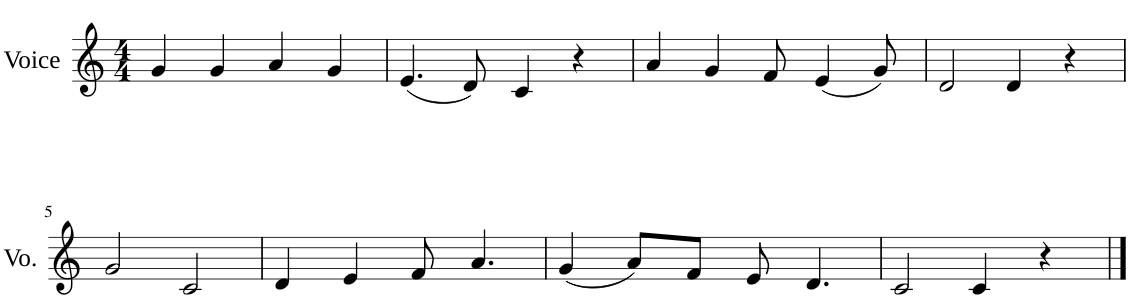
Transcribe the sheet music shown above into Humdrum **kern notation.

**kern
*part1
*staff1
*I"Voice
*I'Vo.
*clefG2
*k[]
*M4/4
=1
4g/
4g/
4a/
4g/
=2
(4.e/
8d/)
4c/
4r
=3
4a/
4g/
8f/
(4e/
8g/)
=4
2d/
4d/
4r
!!LO:LB:g=z
=5
2g/
2c/
=6
4d/
4e/
8f/
4.a/
=7
(4g/
8a/L)
8f/J
8e/
4.d/
=8
2c/
4c/
4r
==
*-
